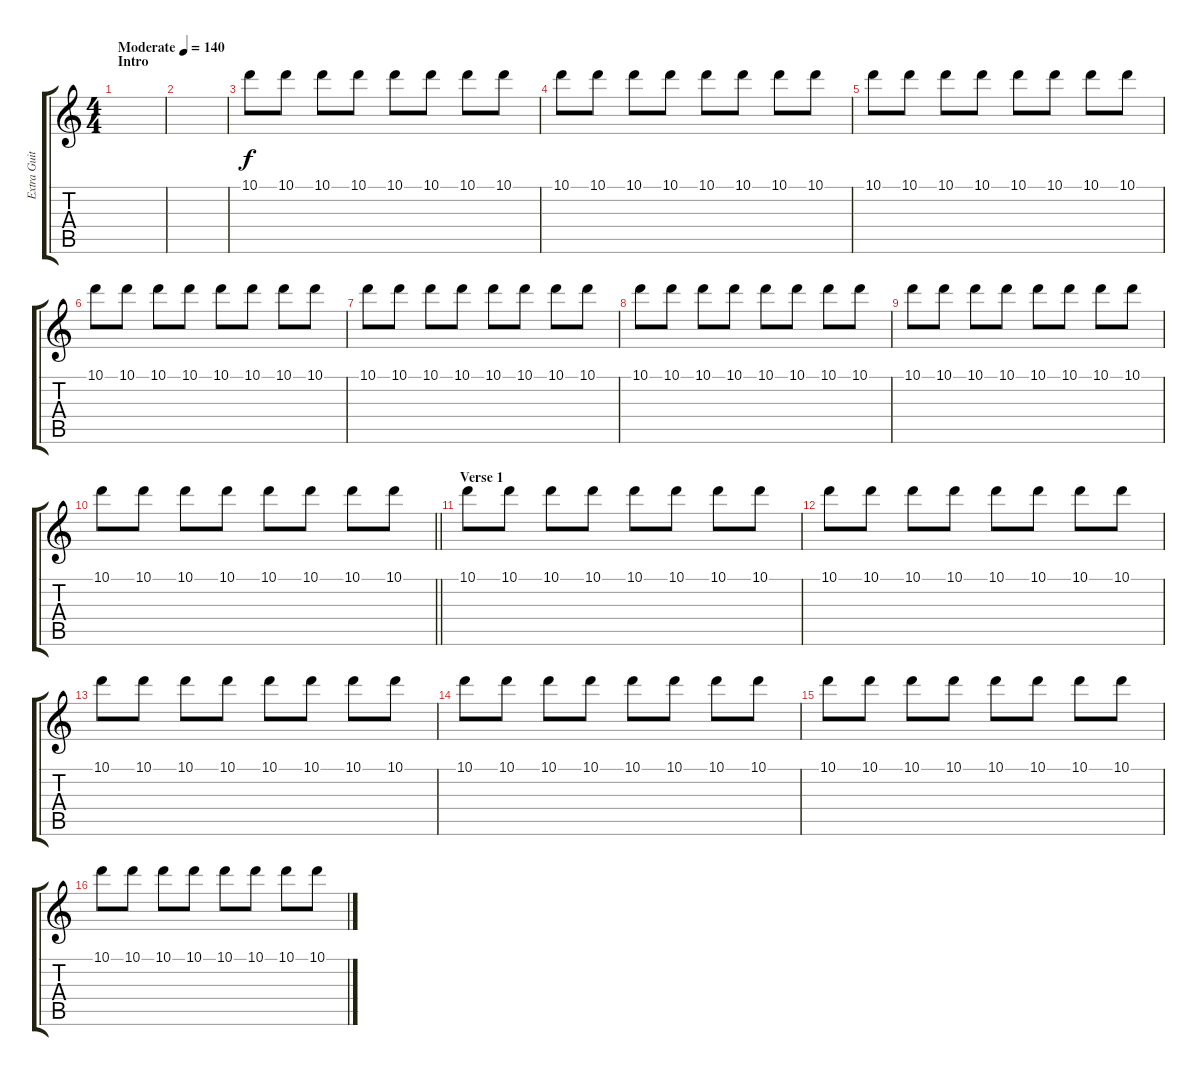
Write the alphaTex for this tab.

\track ("Extra Guitar" "Extra Guit") {instrument electricguitarjazz}
\staff {score tabs}
\tuning (E4 B3 G3 D3 A2 E2) {hide}
\ts (4 4)
\section ("" "Intro")
\tempo (140 "Moderate")
\clef g2
\ks c
|
|
10.1.8 10.1.8 10.1.8 10.1.8 10.1.8 10.1.8 10.1.8 10.1.8 |
10.1.8 10.1.8 10.1.8 10.1.8 10.1.8 10.1.8 10.1.8 10.1.8 |
10.1.8 10.1.8 10.1.8 10.1.8 10.1.8 10.1.8 10.1.8 10.1.8 |
10.1.8 10.1.8 10.1.8 10.1.8 10.1.8 10.1.8 10.1.8 10.1.8 |
10.1.8 10.1.8 10.1.8 10.1.8 10.1.8 10.1.8 10.1.8 10.1.8 |
10.1.8 10.1.8 10.1.8 10.1.8 10.1.8 10.1.8 10.1.8 10.1.8 |
10.1.8 10.1.8 10.1.8 10.1.8 10.1.8 10.1.8 10.1.8 10.1.8 |
\barLineRight lightlight
10.1.8 10.1.8 10.1.8 10.1.8 10.1.8 10.1.8 10.1.8 10.1.8 |
\section ("" "Verse 1")
10.1.8 10.1.8 10.1.8 10.1.8 10.1.8 10.1.8 10.1.8 10.1.8 |
10.1.8 10.1.8 10.1.8 10.1.8 10.1.8 10.1.8 10.1.8 10.1.8 |
10.1.8 10.1.8 10.1.8 10.1.8 10.1.8 10.1.8 10.1.8 10.1.8 |
10.1.8 10.1.8 10.1.8 10.1.8 10.1.8 10.1.8 10.1.8 10.1.8 |
10.1.8 10.1.8 10.1.8 10.1.8 10.1.8 10.1.8 10.1.8 10.1.8 |
10.1.8 10.1.8 10.1.8 10.1.8 10.1.8 10.1.8 10.1.8 10.1.8
